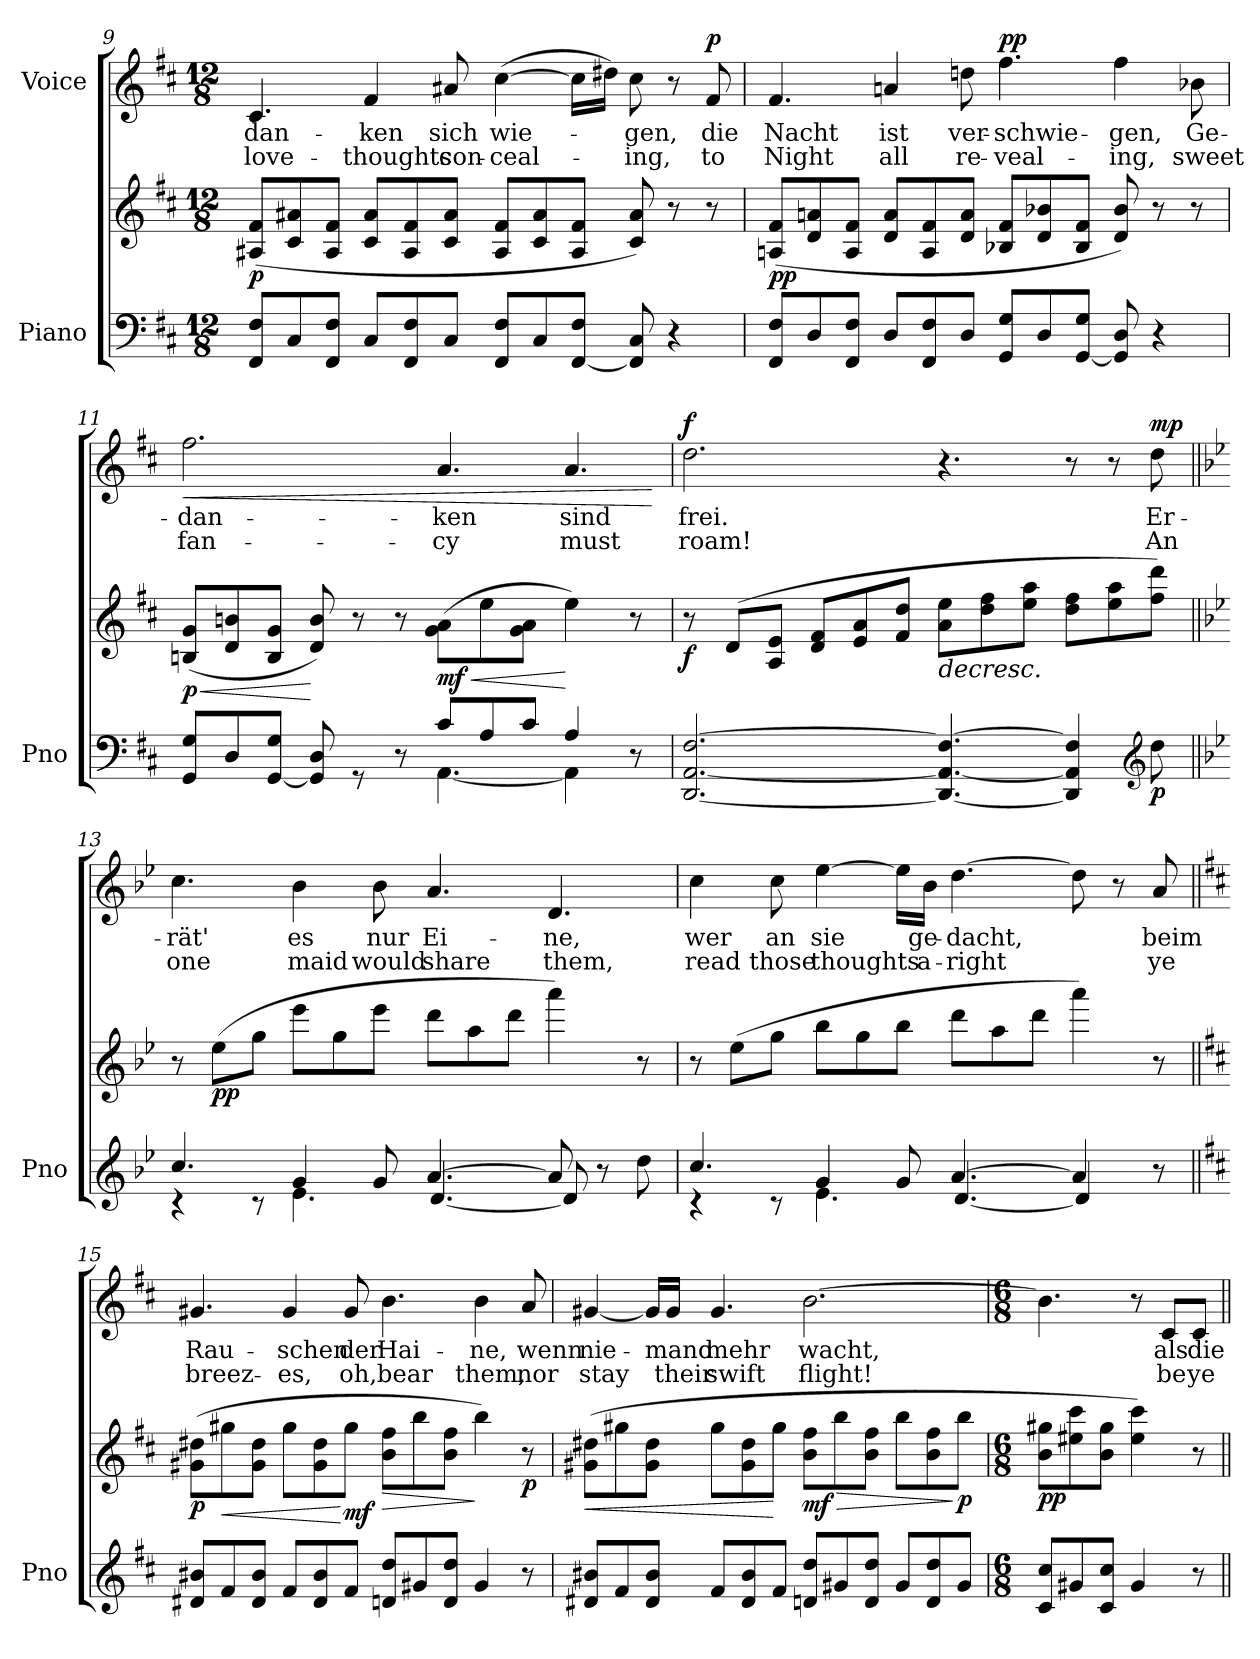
**kern	**kern	**dynam	**kern	**text	**text	**dynam
*part2	*part2	*part2	*part1	*part1	*part1	*part1
*staff3	*staff2	*staff2/3	*staff1	*staff1	*staff1	*staff1
*I"Piano	*	*	*I"Voice	*	*	*
*I'Pno	*	*	*	*	*	*
!!LO:PB:g=z
*clefF4	*clefG2	*	*clefG2	*	*	*
*k[f#c#]	*k[f#c#]	*	*k[f#c#]	*	*	*
*M12/8	*M12/8	*	*M12/8	*	*	*
=9	=9	=9	=9	=9	=9	=9
!	!	!LO:DY:b	!	!LO:LY:b	!LO:LY:b	!
8FF#/ 8F#/L	(<8A#X/ 8f#/L	p	4.c#/	-dan-	love-	.
8C#/	8c#/ 8a#X/	.	.	.	.	.
8FF#/ 8F#/J	8A#/ 8f#/J	.	.	.	.	.
!	!	!	!	!LO:LY:b	!LO:LY:b	!
8C#/L	8c#/ 8a#/L	.	4f#/	-ken	-thoughts	.
8FF#/ 8F#/	8A#/ 8f#/	.	.	.	.	.
!	!	!	!	!LO:LY:b	!LO:LY:b	!
8C#/J	8c#/ 8a#/J	.	8a#X/	sich	con-	.
!	!	!	!	!LO:LY:b	!LO:LY:b	!
8FF#/ 8F#/L	8A#/ 8f#/L	.	(>[4cc#\	wie-	-ceal-	.
8C#/	8c#/ 8a#/	.	.	.	.	.
[8FF#/ 8F#/J	8A#/ 8f#/J	.	16cc#\LL]	.	.	.
.	.	.	16dd#X\JJ)	.	.	.
!	!	!	!	!LO:LY:b	!LO:LY:b	!
8FF#/] 8C#/	8c#/ 8a#/)	.	8cc#\	-gen,	-ing,	.
4r	8r	.	8r	.	.	.
!	!	!	!	!LO:LY:b	!LO:LY:b	!LO:DY:a
.	8r	.	8f#/	die	to	p
=10	=10	=10	=10	=10	=10	=10
!	!	!LO:DY:b	!	!LO:LY:b	!LO:LY:b	!
8FF#/ 8F#/L	(<8An/ 8f#/L	pp	4.f#/	Nacht	Night	.
8D/	8d/ 8an/	.	.	.	.	.
8FF#/ 8F#/J	8A/ 8f#/J	.	.	.	.	.
!	!	!	!	!LO:LY:b	!LO:LY:b	!
8D/L	8d/ 8a/L	.	4an/	ist	all	.
8FF#/ 8F#/	8A/ 8f#/	.	.	.	.	.
!	!	!	!	!LO:LY:b	!LO:LY:b	!
8D/J	8d/ 8a/J	.	8ddn\	ver-	re-	.
!	!	!	!	!LO:LY:b	!LO:LY:b	!LO:DY:a
8GG/ 8G/L	8B-X/ 8f#/L	.	4.ff#\	-schwie-	-veal-	pp
8D/	8d/ 8b-X/	.	.	.	.	.
[8GG/ 8G/J	8B-/ 8f#/J	.	.	.	.	.
!	!	!	!	!LO:LY:b	!LO:LY:b	!
8GG/] 8D/	8d/ 8b-/)	.	4ff#\	-gen,	-ing,	.
4r	8r	.	.	.	.	.
!	!	!	!	!LO:LY:b	!LO:LY:b	!
.	8r	.	8b-X\	Ge-	sweet	.
!!LO:LB:g=z
=11	=11	=11	=11	=11	=11	=11
*^	*	*	*	*	*	*
!	!	!	!LO:HP:b	!	!LO:LY:b	!LO:LY:b	!LO:HP:b
!	!	!	!LO:DY:n=1:b	!	!	!	!
8GG/ 8G/L	4rGGyy	(<8Bn/ 8g/L	< p	2.ff#\	-dan-	fan-	<
8D/	.	8d/ 8bn/	.	.	.	.	.
[8GG/ 8G/J	8rGGyy	8B/ 8g/J	.	.	.	.	.
8GG/] 8D/	4rGGyy	8d/ 8b/)	[	.	.	.	.
8rGG	.	8r	.	.	.	.	.
8r	8rGGyy	8r	.	.	.	.	.
!	!	!	!LO:HP:b	!	!LO:LY:b	!LO:LY:b	!
!	!	!	!LO:DY:n=2:b	!	!	!	!
8c#/L	[4.AA:\	(>8g\ 8a\L	< mf	4.a/	-ken	-cy	.
8A/	.	8ee\	.	.	.	.	.
8c#/J	.	8g\ 8a\J	.	.	.	.	.
!	!	!	!	!	!LO:LY:b	!LO:LY:b	!
4A/	4AA\]	4ee\)	[	4.a/	sind	must	.
8r	8rBByy	8r	.	.	.	.	.
*v	*v	*	*	*	*	*	*
.	.	.	.	.	.	[
=12	=12	=12	=12	=12	=12	=12
!	!	!LO:DY:b	!	!LO:LY:b	!LO:LY:b	!LO:DY:a
[2.DD/ [2.AA/ [2.F#/	8r	f	2.dd\	frei.	roam!	f
.	(>8d/L	.	.	.	.	.
.	8A/ 8e/J	.	.	.	.	.
.	8d/ 8f#/L	.	.	.	.	.
.	8e/ 8a/	.	.	.	.	.
.	8f#/ 8dd/J	.	.	.	.	.
!	!	!LO:HP:b	!	!	!	!
4.DD/_ 4.AA/_ 4.F#/_	8a\ 8ee\L	>	4.r	.	.	.
.	8dd\ 8ff#\	.	.	.	.	.
.	8ee\ 8aa\J	.	.	.	.	.
4DD/] 4AA/] 4F#/]	8dd\ 8ff#\L	.	8r	.	.	.
.	8ee\ 8aa\	.	8r	.	.	.
*clefG2	*	*	*	*	*	*
!	!	!LO:DY:b=2	!	!LO:LY:b	!LO:LY:b	!LO:DY:a
8dd\	8ff#\ 8ddd\J)	p	8dd\	Er-	An	mp
.	.	]	.	.	.	.
!!LO:LB:g=z
=13||	=13||	=13||	=13||	=13||	=13||	=13||
*k[b-e-]	*k[b-e-]	*	*k[b-e-]	*	*	*
*^	*	*	*	*	*	*
!	!	!	!	!	!LO:LY:b	!LO:LY:b	!
4.cc/	4r	8r	.	4.cc\	rät'	one	.
!	!	!	!LO:DY:b	!	!	!	!
.	.	(>8ee-\L	pp	.	.	.	.
.	8r	8gg\J	.	.	.	.	.
!	!	!	!	!	!LO:LY:b	!LO:LY:b	!
4g/	4.e-\	8eee-\L	.	4b-\	es	maid	.
.	.	8gg\	.	.	.	.	.
!	!	!	!	!	!LO:LY:b	!LO:LY:b	!
8g/	.	8eee-\J	.	8b-\	nur	would	.
!	!	!	!	!	!LO:LY:b	!LO:LY:b	!
[4.a/	[4.d/	8ddd\L	.	4.a/	Ei-	share	.
.	.	8aa\	.	.	.	.	.
.	.	8ddd\J	.	.	.	.	.
!	!	!	!	!	!LO:LY:b	!LO:LY:b	!
8a/]	8d/]	4aaa\)	.	4.d/	-ne,	them,	.
8r	8rgyy	.	.	.	.	.	.
8dd\	8rgyy	8r	.	.	.	.	.
=14	=14	=14	=14	=14	=14	=14	=14
!	!	!	!	!	!LO:LY:b	!LO:LY:b	!
4.cc/	4r	8r	.	4cc\	wer	read	.
.	.	(>8ee-\L	.	.	.	.	.
!	!	!	!	!	!LO:LY:b	!LO:LY:b	!
.	8r	8gg\J	.	8cc\	an	those	.
!	!	!	!	!	!LO:LY:b	!LO:LY:b	!
4g/	4.e-\	8bb-\L	.	[4ee-\	sie	thoughts	.
.	.	8gg\	.	.	.	.	.
8g/	.	8bb-\J	.	16ee-\LL]	.	.	.
!	!	!	!	!	!LO:LY:b	!LO:LY:b	!
.	.	.	.	16b-\JJ	ge-	a-	.
!	!	!	!	!	!LO:LY:b	!LO:LY:b	!
[4.a/	[4.d/	8ddd\L	.	[4.dd\	-dacht,	-right	.
.	.	8aa\	.	.	.	.	.
.	.	8ddd\J	.	.	.	.	.
4a/]	4d/]	4aaa\)	.	8dd\]	.	.	.
.	.	.	.	8r	.	.	.
!	!	!	!	!	!LO:LY:b	!LO:LY:b	!
8r	8rgyy	8r	.	8a/	beim	ye	.
*v	*v	*	*	*	*	*	*
!!LO:PB:g=z
=15||	=15||	=15||	=15||	=15||	=15||	=15||
*k[f#c#]	*k[f#c#]	*	*k[f#c#]	*	*	*
*^	*	*	*	*	*	*
!	!	!	!LO:DY:b	!	!LO:LY:b	!LO:LY:b	!
*v	*v	*	*	*	*	*	*
8d#X/ 8b#X/L	(>8g#X\ 8dd#X\L	p	4.g#X/	Rau-	breez-	.
!	!	!LO:HP:b	!	!	!	!
8f#/	8gg#X\	<	.	.	.	.
8d#/ 8b#/J	8g#\ 8dd#\J	.	.	.	.	.
!	!	!	!	!LO:LY:b	!LO:LY:b	!
8f#/L	8gg#\L	.	4g#/	-schen	-es,	.
8d#/ 8b#/	8g#\ 8dd#\	.	.	.	.	.
!	!	!LO:DY:n=1:b	!	!LO:LY:b	!LO:LY:b	!
8f#/J	8gg#\J	[ mf	8g#/	der	oh,	.
!	!	!LO:HP:b	!	!LO:LY:b	!LO:LY:b	!
8dn/ 8dd/L	8b\ 8ff#\L	>	4.b\	Hai-	bear	.
8g#X/	8bb\	.	.	.	.	.
8d/ 8dd/J	8b\ 8ff#\J	.	.	.	.	.
!	!	!	!	!LO:LY:b	!LO:LY:b	!
4g#/	4bb\)	]	4b\	-ne,	them,	.
!	!	!LO:DY:n=2:b	!	!LO:LY:b	!LO:LY:b	!
8r	8r	p	8a/	wenn	nor	.
=16	=16	=16	=16	=16	=16	=16
!	!	!LO:HP:b	!	!LO:LY:b	!LO:LY:b	!
8d#X/ 8b#X/L	(>8g#X\ 8dd#X\L	<	[4g#X/	nie-	stay	.
8f#/	8gg#X\	.	.	.	.	.
8d#/ 8b#/J	8g#\ 8dd#\J	.	16g#/LL]	.	.	.
!	!	!	!	!LO:LY:b	!LO:LY:b	!
.	.	.	16g#/JJ	-mand	their	.
!	!	!	!	!LO:LY:b	!LO:LY:b	!
8f#/L	8gg#\L	.	4.g#/	mehr	swift	.
8d#/ 8b#/	8g#\ 8dd#\	.	.	.	.	.
8f#/J	8gg#\J	[	.	.	.	.
!	!	!LO:HP:b	!	!LO:LY:b	!LO:LY:b	!
!	!	!LO:DY:n=1:b	!	!	!	!
8dn/ 8dd/L	8b\ 8ff#\L	> mf	[2.b\	wacht,	flight!	.
8g#X/	8bb\	.	.	.	.	.
8d/ 8dd/J	8b\ 8ff#\J	.	.	.	.	.
8g#/L	8bb\L	.	.	.	.	.
8d/ 8dd/	8b\ 8ff#\	.	.	.	.	.
!	!	!LO:DY:n=2:b	!	!	!	!
8g#/J	8bb\J	] p	.	.	.	.
!!LO:PB:g=z
=17	=17	=17	=17	=17	=17	=17
*M6/8	*M6/8	*	*M6/8	*	*	*
!	!	!LO:DY:b	!	!	!	!
8c#/ 8cc#/L	8b\ 8gg#X\L	pp	4.b\]	.	.	.
8g#X/	8ee#X\ 8ccc#\	.	.	.	.	.
8c#/ 8cc#/J	8b\ 8gg#\J	.	.	.	.	.
4g#/	4ee#\ 4ccc#\)	.	8r	.	.	.
!	!	!	!	!LO:LY:b	!LO:LY:b	!
.	.	.	8c#/L	als	be	.
!	!	!	!	!LO:LY:b	!LO:LY:b	!
8r	8r	.	8c#/J	die	ye	.
=||	=||	=||	=||	=||	=||	=||
*-	*-	*-	*-	*-	*-	*-
